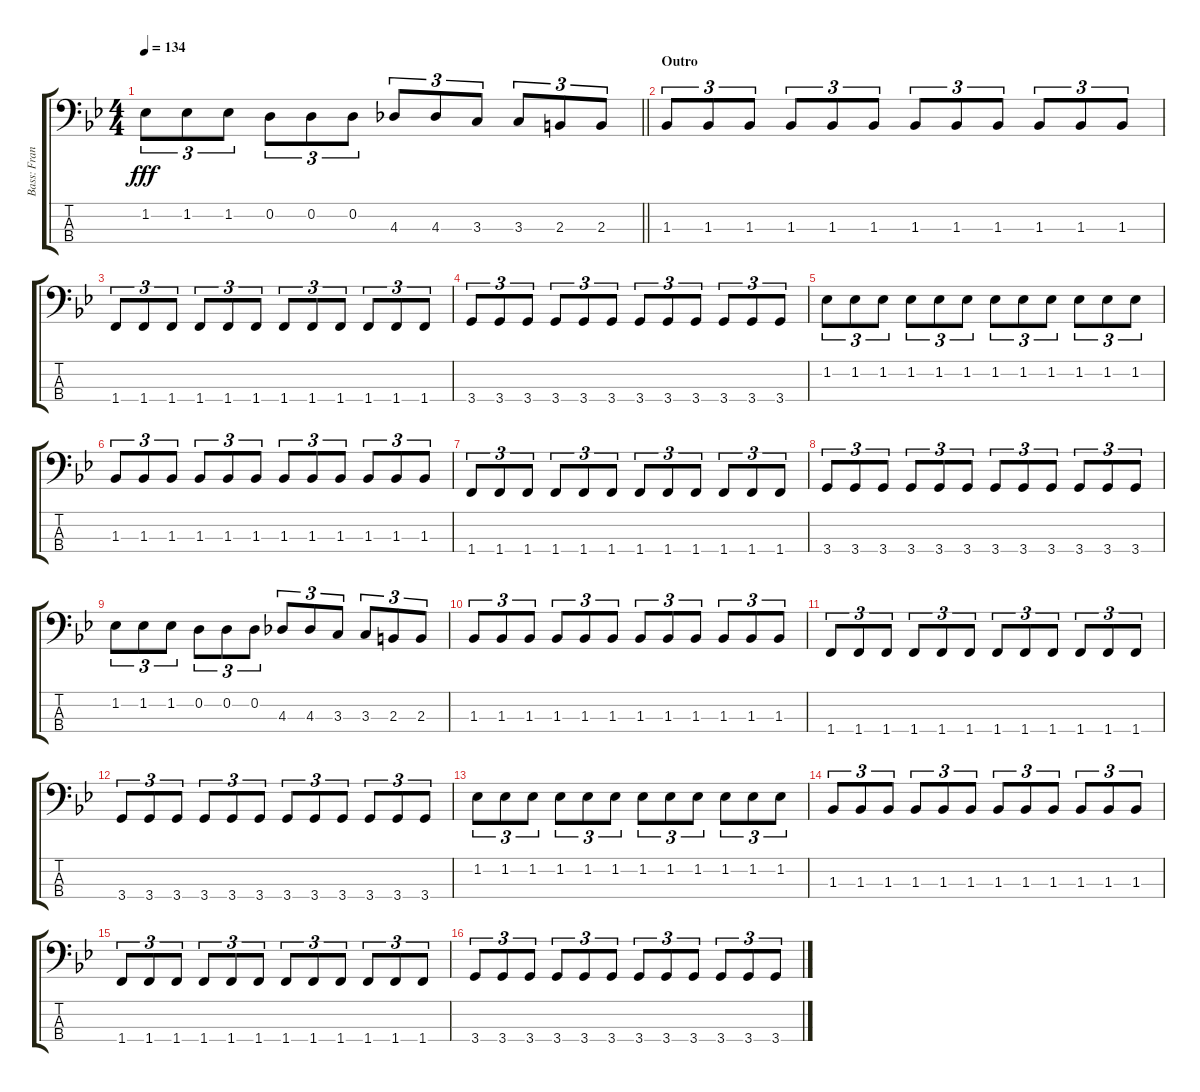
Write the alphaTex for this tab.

\track ("Bass: Francis" "Bass: Fran") {instrument electricbassfinger}
\staff {score tabs}
\tuning (G2 D2 A1 E1) {hide}
\ts (4 4)
\tempo 134
\clef f4
\barLineRight lightlight
\ks bb
1.2.8{tu (3 2) dy fff} 1.2.8{tu (3 2)} 1.2.8{tu (3 2)} 0.2.8{tu (3 2)} 0.2.8{tu (3 2)} 0.2.8{tu (3 2)} 4.3.8{tu (3 2)} 4.3.8{tu (3 2)} 3.3.8{tu (3 2)} 3.3.8{tu (3 2)} 2.3.8{tu (3 2)} 2.3.8{tu (3 2)} |
\section ("" "Outro")
1.3.8{tu (3 2)} 1.3.8{tu (3 2)} 1.3.8{tu (3 2)} 1.3.8{tu (3 2)} 1.3.8{tu (3 2)} 1.3.8{tu (3 2)} 1.3.8{tu (3 2)} 1.3.8{tu (3 2)} 1.3.8{tu (3 2)} 1.3.8{tu (3 2)} 1.3.8{tu (3 2)} 1.3.8{tu (3 2)} |
1.4.8{tu (3 2)} 1.4.8{tu (3 2)} 1.4.8{tu (3 2)} 1.4.8{tu (3 2)} 1.4.8{tu (3 2)} 1.4.8{tu (3 2)} 1.4.8{tu (3 2)} 1.4.8{tu (3 2)} 1.4.8{tu (3 2)} 1.4.8{tu (3 2)} 1.4.8{tu (3 2)} 1.4.8{tu (3 2)} |
3.4.8{tu (3 2)} 3.4.8{tu (3 2)} 3.4.8{tu (3 2)} 3.4.8{tu (3 2)} 3.4.8{tu (3 2)} 3.4.8{tu (3 2)} 3.4.8{tu (3 2)} 3.4.8{tu (3 2)} 3.4.8{tu (3 2)} 3.4.8{tu (3 2)} 3.4.8{tu (3 2)} 3.4.8{tu (3 2)} |
1.2.8{tu (3 2)} 1.2.8{tu (3 2)} 1.2.8{tu (3 2)} 1.2.8{tu (3 2)} 1.2.8{tu (3 2)} 1.2.8{tu (3 2)} 1.2.8{tu (3 2)} 1.2.8{tu (3 2)} 1.2.8{tu (3 2)} 1.2.8{tu (3 2)} 1.2.8{tu (3 2)} 1.2.8{tu (3 2)} |
1.3.8{tu (3 2)} 1.3.8{tu (3 2)} 1.3.8{tu (3 2)} 1.3.8{tu (3 2)} 1.3.8{tu (3 2)} 1.3.8{tu (3 2)} 1.3.8{tu (3 2)} 1.3.8{tu (3 2)} 1.3.8{tu (3 2)} 1.3.8{tu (3 2)} 1.3.8{tu (3 2)} 1.3.8{tu (3 2)} |
1.4.8{tu (3 2)} 1.4.8{tu (3 2)} 1.4.8{tu (3 2)} 1.4.8{tu (3 2)} 1.4.8{tu (3 2)} 1.4.8{tu (3 2)} 1.4.8{tu (3 2)} 1.4.8{tu (3 2)} 1.4.8{tu (3 2)} 1.4.8{tu (3 2)} 1.4.8{tu (3 2)} 1.4.8{tu (3 2)} |
3.4.8{tu (3 2)} 3.4.8{tu (3 2)} 3.4.8{tu (3 2)} 3.4.8{tu (3 2)} 3.4.8{tu (3 2)} 3.4.8{tu (3 2)} 3.4.8{tu (3 2)} 3.4.8{tu (3 2)} 3.4.8{tu (3 2)} 3.4.8{tu (3 2)} 3.4.8{tu (3 2)} 3.4.8{tu (3 2)} |
1.2.8{tu (3 2)} 1.2.8{tu (3 2)} 1.2.8{tu (3 2)} 0.2.8{tu (3 2)} 0.2.8{tu (3 2)} 0.2.8{tu (3 2)} 4.3.8{tu (3 2)} 4.3.8{tu (3 2)} 3.3.8{tu (3 2)} 3.3.8{tu (3 2)} 2.3.8{tu (3 2)} 2.3.8{tu (3 2)} |
1.3.8{tu (3 2)} 1.3.8{tu (3 2)} 1.3.8{tu (3 2)} 1.3.8{tu (3 2)} 1.3.8{tu (3 2)} 1.3.8{tu (3 2)} 1.3.8{tu (3 2)} 1.3.8{tu (3 2)} 1.3.8{tu (3 2)} 1.3.8{tu (3 2)} 1.3.8{tu (3 2)} 1.3.8{tu (3 2)} |
1.4.8{tu (3 2)} 1.4.8{tu (3 2)} 1.4.8{tu (3 2)} 1.4.8{tu (3 2)} 1.4.8{tu (3 2)} 1.4.8{tu (3 2)} 1.4.8{tu (3 2)} 1.4.8{tu (3 2)} 1.4.8{tu (3 2)} 1.4.8{tu (3 2)} 1.4.8{tu (3 2)} 1.4.8{tu (3 2)} |
3.4.8{tu (3 2)} 3.4.8{tu (3 2)} 3.4.8{tu (3 2)} 3.4.8{tu (3 2)} 3.4.8{tu (3 2)} 3.4.8{tu (3 2)} 3.4.8{tu (3 2)} 3.4.8{tu (3 2)} 3.4.8{tu (3 2)} 3.4.8{tu (3 2)} 3.4.8{tu (3 2)} 3.4.8{tu (3 2)} |
1.2.8{tu (3 2)} 1.2.8{tu (3 2)} 1.2.8{tu (3 2)} 1.2.8{tu (3 2)} 1.2.8{tu (3 2)} 1.2.8{tu (3 2)} 1.2.8{tu (3 2)} 1.2.8{tu (3 2)} 1.2.8{tu (3 2)} 1.2.8{tu (3 2)} 1.2.8{tu (3 2)} 1.2.8{tu (3 2)} |
1.3.8{tu (3 2)} 1.3.8{tu (3 2)} 1.3.8{tu (3 2)} 1.3.8{tu (3 2)} 1.3.8{tu (3 2)} 1.3.8{tu (3 2)} 1.3.8{tu (3 2)} 1.3.8{tu (3 2)} 1.3.8{tu (3 2)} 1.3.8{tu (3 2)} 1.3.8{tu (3 2)} 1.3.8{tu (3 2)} |
1.4.8{tu (3 2)} 1.4.8{tu (3 2)} 1.4.8{tu (3 2)} 1.4.8{tu (3 2)} 1.4.8{tu (3 2)} 1.4.8{tu (3 2)} 1.4.8{tu (3 2)} 1.4.8{tu (3 2)} 1.4.8{tu (3 2)} 1.4.8{tu (3 2)} 1.4.8{tu (3 2)} 1.4.8{tu (3 2)} |
3.4.8{tu (3 2)} 3.4.8{tu (3 2)} 3.4.8{tu (3 2)} 3.4.8{tu (3 2)} 3.4.8{tu (3 2)} 3.4.8{tu (3 2)} 3.4.8{tu (3 2)} 3.4.8{tu (3 2)} 3.4.8{tu (3 2)} 3.4.8{tu (3 2)} 3.4.8{tu (3 2)} 3.4.8{tu (3 2)}
